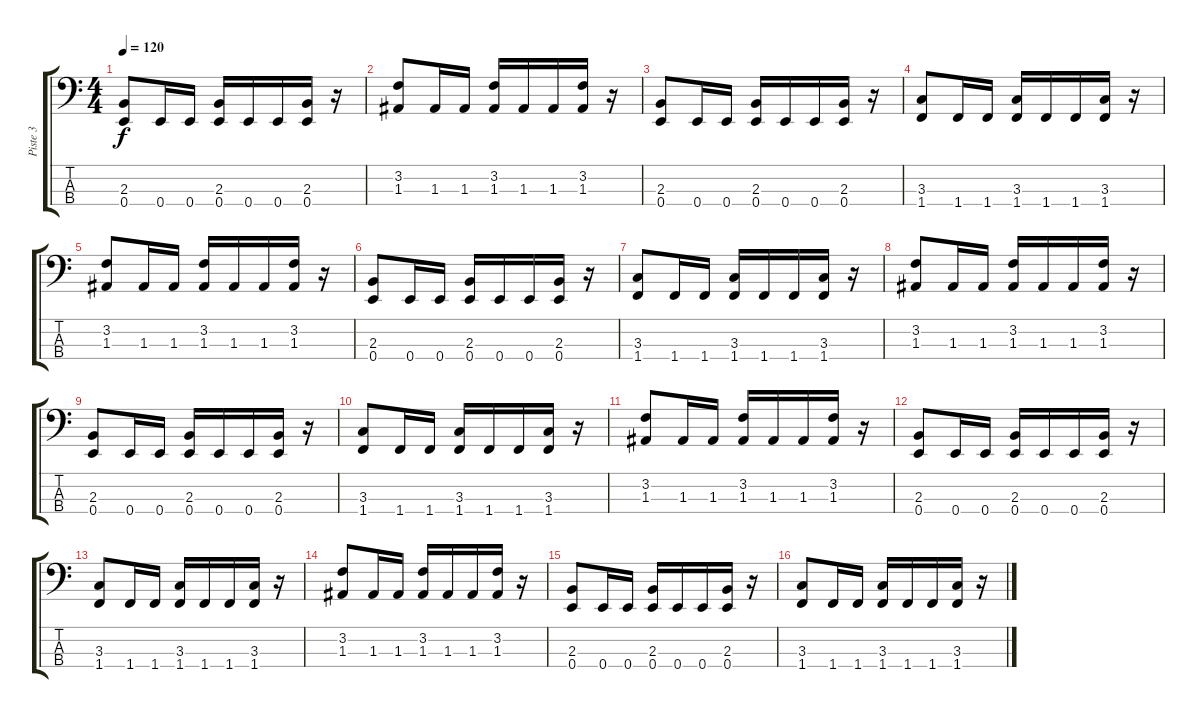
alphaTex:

\track ("Piste 3" "Piste 3") {instrument electricbassfinger}
\staff {score tabs}
\tuning (G2 D2 A1 E1) {hide}
\ts (4 4)
\tempo 120
\clef f4
\ks c
(2.3 0.4).8{dy f instrument electricbassfinger} 0.4.16 0.4.16 (2.3 0.4).16 0.4.16 0.4.16 (2.3 0.4).16 r.16 |
(3.2 1.3).8 1.3.16 1.3.16 (3.2 1.3).16 1.3.16 1.3.16 (3.2 1.3).16 r.16 |
(2.3 0.4).8 0.4.16 0.4.16 (2.3 0.4).16 0.4.16 0.4.16 (2.3 0.4).16 r.16 |
(3.3 1.4).8 1.4.16 1.4.16 (3.3 1.4).16 1.4.16 1.4.16 (3.3 1.4).16 r.16 |
(3.2 1.3).8 1.3.16 1.3.16 (3.2 1.3).16 1.3.16 1.3.16 (3.2 1.3).16 r.16 |
(2.3 0.4).8 0.4.16 0.4.16 (2.3 0.4).16 0.4.16 0.4.16 (2.3 0.4).16 r.16 |
(3.3 1.4).8 1.4.16 1.4.16 (3.3 1.4).16 1.4.16 1.4.16 (3.3 1.4).16 r.16 |
(3.2 1.3).8 1.3.16 1.3.16 (3.2 1.3).16 1.3.16 1.3.16 (3.2 1.3).16 r.16 |
(2.3 0.4).8 0.4.16 0.4.16 (2.3 0.4).16 0.4.16 0.4.16 (2.3 0.4).16 r.16 |
(3.3 1.4).8 1.4.16 1.4.16 (3.3 1.4).16 1.4.16 1.4.16 (3.3 1.4).16 r.16 |
(3.2 1.3).8 1.3.16 1.3.16 (3.2 1.3).16 1.3.16 1.3.16 (3.2 1.3).16 r.16 |
(2.3 0.4).8 0.4.16 0.4.16 (2.3 0.4).16 0.4.16 0.4.16 (2.3 0.4).16 r.16 |
(3.3 1.4).8 1.4.16 1.4.16 (3.3 1.4).16 1.4.16 1.4.16 (3.3 1.4).16 r.16 |
(3.2 1.3).8 1.3.16 1.3.16 (3.2 1.3).16 1.3.16 1.3.16 (3.2 1.3).16 r.16 |
(2.3 0.4).8 0.4.16 0.4.16 (2.3 0.4).16 0.4.16 0.4.16 (2.3 0.4).16 r.16 |
(3.3 1.4).8 1.4.16 1.4.16 (3.3 1.4).16 1.4.16 1.4.16 (3.3 1.4).16 r.16
